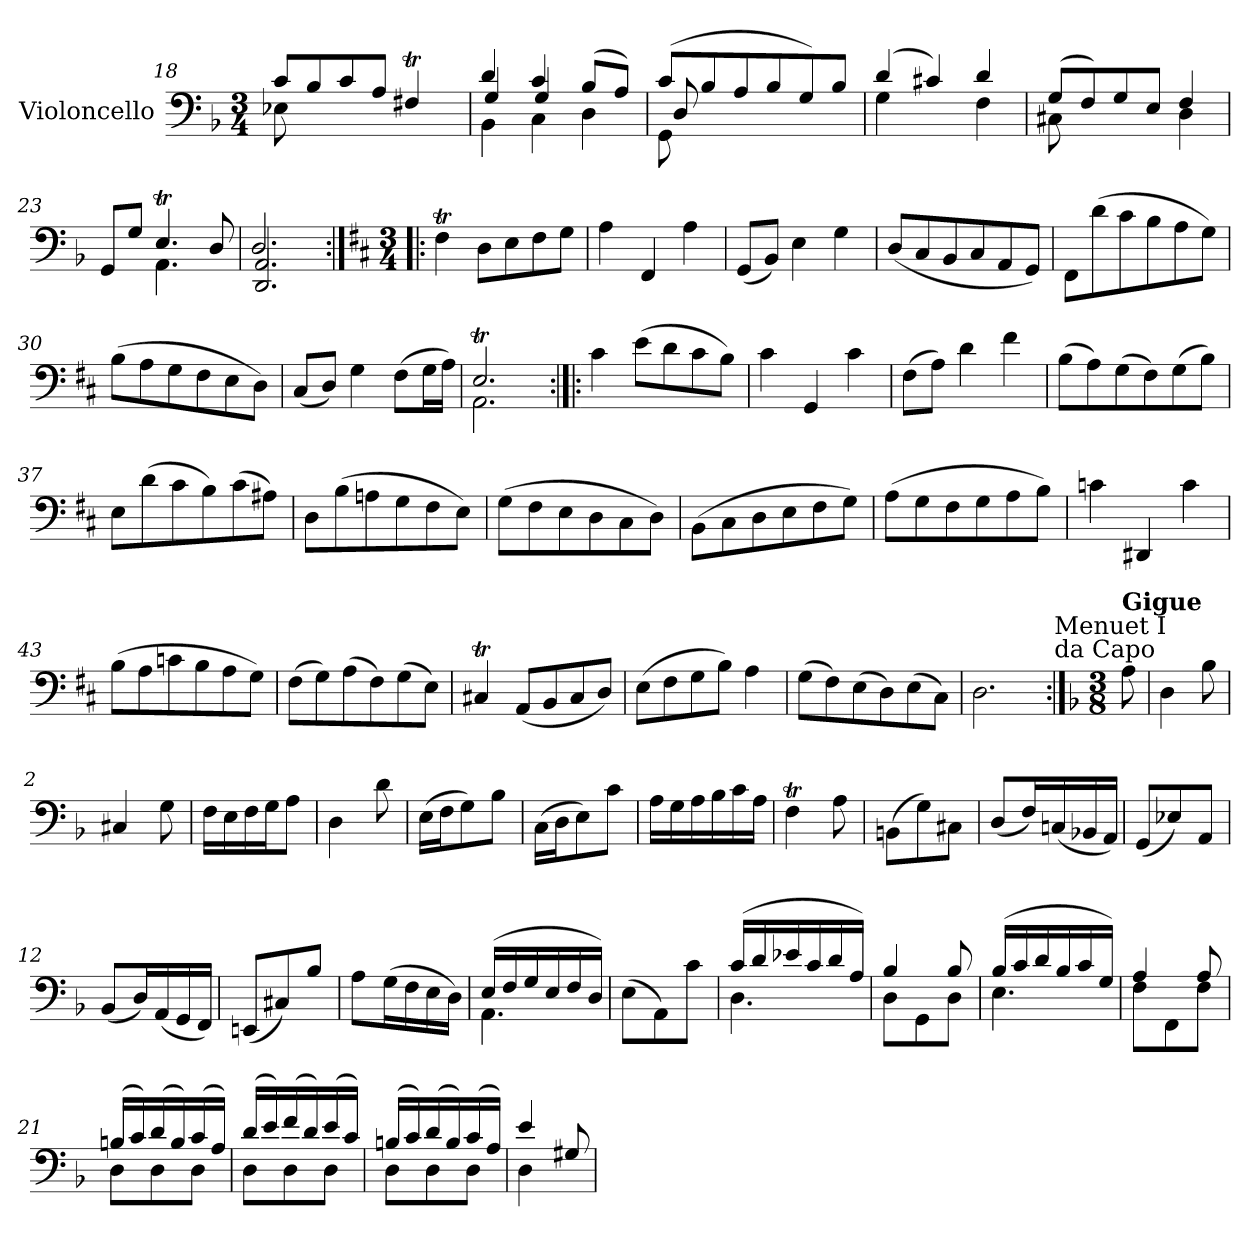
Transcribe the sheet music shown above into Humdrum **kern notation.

**kern
*part1
*staff1
*I"Violoncello
*I'Vc.
*clefF4
*k[b-]
*M3/4
=18
*^
8c/L	8E-X\
8B-/	2ryy
8c/	.
8A/J	.
4F#Xt/	.
.	8ryy
=19	=19
*	*^
4d/	4BB-\	4G/
4c/	4C\	4G/
(>8B-/L	4D\	4ryy
8A/J)	.	.
=20	=20	=20
(>8c/L	8GG\	8D/
8B-/	2ryy	2ryy
8A/	.	.
8B-/	.	.
8G/)	.	.
8B-/J	8ryy	8ryy
*	*v	*v
=21	=21
(>4d/	4G\
4c#X/)	4ryy
4d/	4F\
=22	=22
(>8G/L	8C#X\
8F/)	4.ryy
8G/	.
8E/J	.
4F/	4D\
=23	=23
8GG/L	4ryy
8G/J	.
4.Et/	4.AA\
8D/	8ryy
=24	=24
*	*^
2.D/	2.DD/	2.AA/
*v	*v	*v
!!LO:LB:g=z
=25:|!|:
*k[f#c#]
*M3/4
*^
*	*^
!LO:TX:a:B:t=Menuet II	!	!
*v	*v	*v
4F#t\
8D\L
8E\
8F#\
8G\J
=26
4A\
4FF#/
4A\
=27
(<8GG/L
8BB/J)
4E\
4G\
=28
(<8D/L
8C#/
8BB/
8C#/
8AA/
8GG/J)
=29
8FF#\L
(>8d\
8c#\
8B\
8A\
8G\J)
=30
(>8B\L
8A\
8G\
8F#\
8E\
8D\J)
=31
(<8C#/L
8D/J)
4G\
(>8F#\L
16G\L
16A\JJ)
=32
*^
2.ET/	2.AA\
*v	*v
!!LO:LB:g=z
=33:|!|:
4c#\
(>8e\L
8d\
8c#\
8B\J)
=34
4c#\
4GG/
4c#\
=35
(>8F#\L
8A\J)
4d\
4f#\
=36
(>8B\L
8A\)
(>8G\
8F#\)
(>8G\
8B\J)
=37
8E\L
(>8d\
8c#\
8B\)
(>8c#\
8A#X\J)
=38
8D\L
(>8B\
8An\
8G\
8F#\
8E\J)
=39
(>8G\L
8F#\
8E\
8D\
8C#\
8D\J)
=40
(>8BB\L
8C#\
8D\
8E\
8F#\
8G\J)
!!LO:LB:g=z
=41
(>8A\L
8G\
8F#\
8G\
8A\
8B\J)
=42
4cn\
4DD#X/
4c\
=43
(>8B\L
8A\
8cn\
8B\
8A\
8G\J)
=44
(>8F#\L
8G\)
(>8A\
8F#\)
(>8G\
8E\J)
=45
4C#Xt/
(<8AA/L
8BB/
8C#/
8D/J)
=46
(>8E\L
8F#\
8G\
8B\J)
4A\
=47
(>8G\L
8F#\)
(>8E\
8D\)
(>8E\
8C#\J)
=48
2.D\
!LO:TX:a:t=Menuet I\nda Capo
!!LO:LB:g=z
=:|!
*k[b-]
*M3/8
!LO:TX:a:B:t=Gigue
8A\
=1
4D\
8B-\
=2
4C#X/
8G\
=3
16F\LL
16E\
16F\
16G\J
8A\J
=4
4D\
8d\
=5
(>16E\LL
16F\J
8G\)
8B-\J
=6
(>16C\LL
16D\J
8E\)
8c\J
=7
16A\LL
16G\
16A\
16B-\
16c\
16A\JJ
=8
4FT\
8A\
=9
(>8BBn\L
8G\)
8C#X\J
=10
(<8D/L
16F/L)
(<16Cn/
16BB-X/
16AA/JJ)
=11
(<8GG/L
8E-X/)
8AA/J
!!LO:LB:g=z
=12
(<8BB-/L
16D/L)
(<16AA/
16GG/
16FF/JJ)
=13
(<8EEn/L
8C#X/)
8B-/J
=14
8A\L
(>16G\L
16F\
16E\
16D\JJ)
=15
*^
(>16E/LL	4.AA\
16F/	.
16G/	.
16E/	.
16F/	.
16D/JJ)	.
*v	*v
=16
(>8E\L
8AA\)
8c\J
=17
*^
(>16c/LL	4.D\
16d/	.
16e-X/	.
16c/	.
16d/	.
16A/JJ)	.
=18	=18
4B-/	8D\L
.	8GG\
8B-/	8D\J
=19	=19
(>16B-/LL	4.E\
16c/	.
16d/	.
16B-/	.
16c/	.
16G/JJ)	.
=20	=20
4A/	8F\L
.	8FF\
8A/	8F\J
=21	=21
(>16Bn/LL	8D\L
16c/)	.
(>16d/	8D\
16B/)	.
(>16c/	8D\J
16A/JJ)	.
!!LO:LB:g=z	!!
=22	=22
(>16d/LL	8D\L
16e/)	.
(>16f/	8D\
16d/)	.
(>16e/	8D\J
16c/JJ)	.
=23	=23
(>16Bn/LL	8D\L
16c/)	.
(>16d/	8D\
16B/)	.
(>16c/	8D\J
16A/JJ)	.
=24	=24
4e/	4D\
8G#X/	8ryy
*v	*v
=
*-
